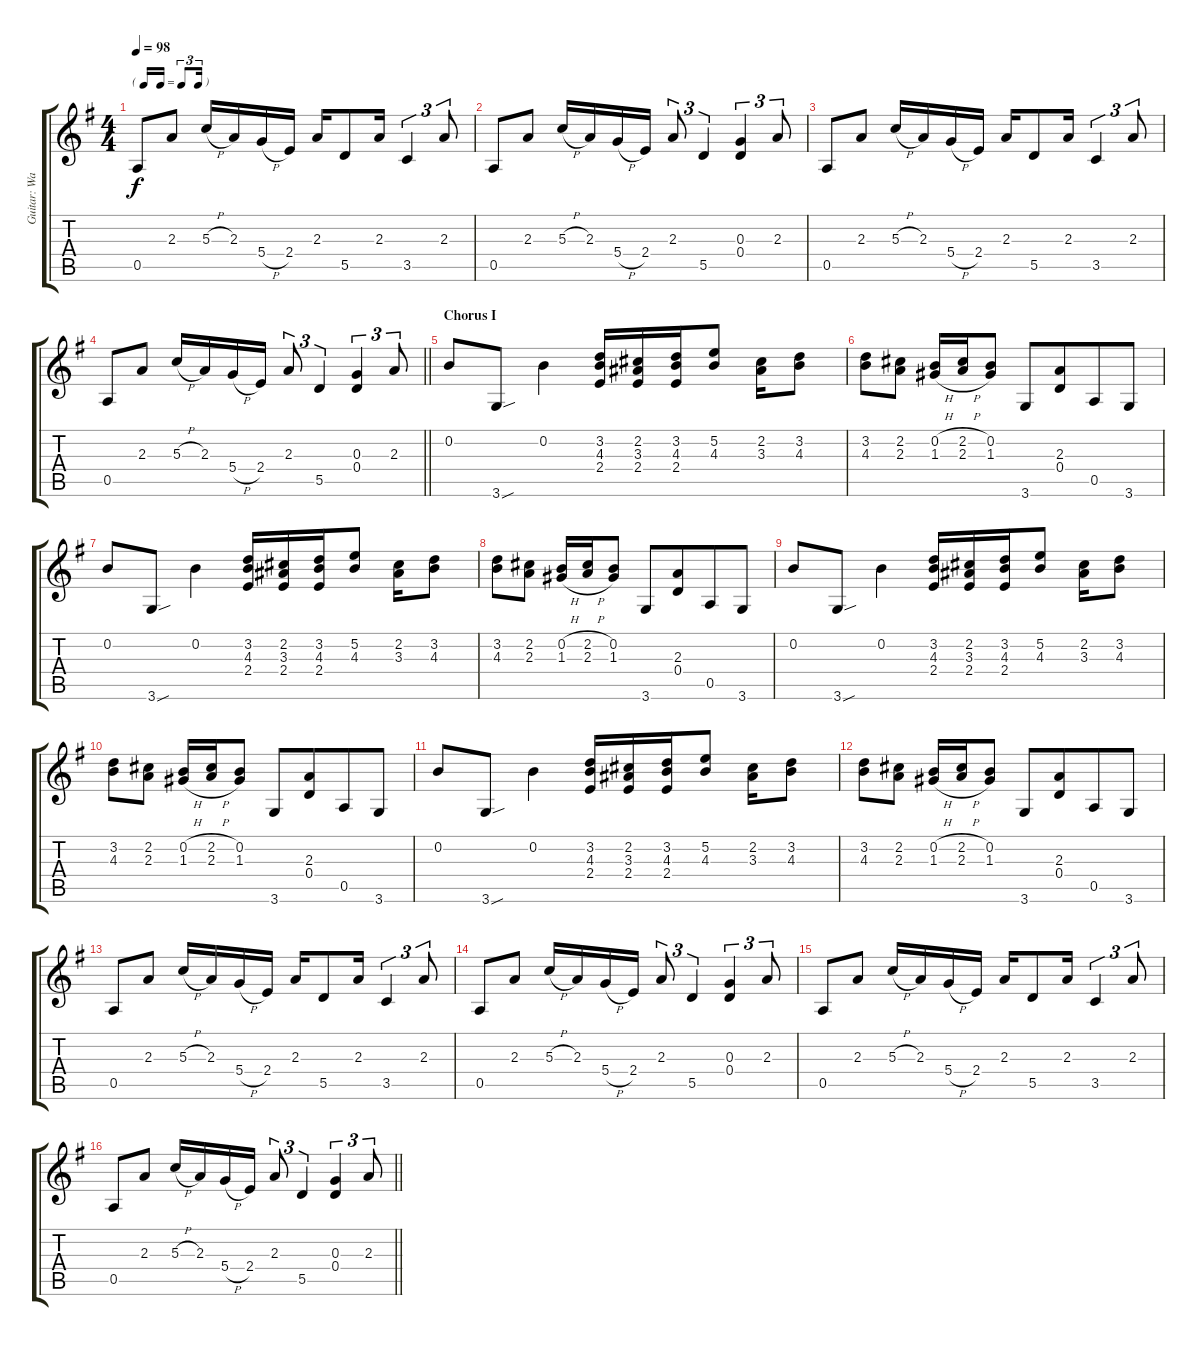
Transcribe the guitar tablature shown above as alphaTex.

\track ("Guitar: Warren" "Guitar: Wa") {instrument distortionguitar}
\staff {score tabs}
\tuning (E4 B3 G3 D3 A2 E2) {hide}
\ts (4 4)
\tf triplet16th
\tempo 98
\clef g2
\ks g
0.5.8{dy f} 2.3.8 5.3{h}.16 2.3.16 5.4{h}.16 2.4.16 2.3.16 5.5.8 2.3.16 3.5.4{tu (3 2)} 2.3.8{tu (3 2)} |
0.5.8 2.3.8 5.3{h}.16 2.3.16 5.4{h}.16 2.4.16 2.3.8{tu (3 2)} 5.5.4{tu (3 2)} (0.3 0.4).4{tu (3 2)} 2.3.8{tu (3 2)} |
0.5.8 2.3.8 5.3{h}.16 2.3.16 5.4{h}.16 2.4.16 2.3.16 5.5.8 2.3.16 3.5.4{tu (3 2)} 2.3.8{tu (3 2)} |
\barLineRight lightlight
0.5.8 2.3.8 5.3{h}.16 2.3.16 5.4{h}.16 2.4.16 2.3.8{tu (3 2)} 5.5.4{tu (3 2)} (0.3 0.4).4{tu (3 2)} 2.3.8{tu (3 2)} |
\section ("" "Chorus I")
0.2.8 3.6{sou}.8 0.2.4 (3.2 4.3 2.4).16 (2.2 3.3 2.4).16 (3.2 4.3 2.4).16 (5.2 4.3).8 (2.2 3.3).16 (3.2 4.3).8 |
(3.2 4.3).8 (2.2 2.3).8 (0.2{h} 1.3{h}).16 (2.2{h} 2.3{h}).16 (0.2 1.3).8 3.6.8 (2.3 0.4).8{beam merge} 0.5.8 3.6.8 |
0.2.8 3.6{sou}.8 0.2.4 (3.2 4.3 2.4).16 (2.2 3.3 2.4).16 (3.2 4.3 2.4).16 (5.2 4.3).8 (2.2 3.3).16 (3.2 4.3).8 |
(3.2 4.3).8 (2.2 2.3).8 (0.2{h} 1.3{h}).16 (2.2{h} 2.3{h}).16 (0.2 1.3).8 3.6.8 (2.3 0.4).8{beam merge} 0.5.8 3.6.8 |
0.2.8 3.6{sou}.8 0.2.4 (3.2 4.3 2.4).16 (2.2 3.3 2.4).16 (3.2 4.3 2.4).16 (5.2 4.3).8 (2.2 3.3).16 (3.2 4.3).8 |
(3.2 4.3).8 (2.2 2.3).8 (0.2{h} 1.3{h}).16 (2.2{h} 2.3{h}).16 (0.2 1.3).8 3.6.8 (2.3 0.4).8{beam merge} 0.5.8 3.6.8 |
0.2.8 3.6{sou}.8 0.2.4 (3.2 4.3 2.4).16 (2.2 3.3 2.4).16 (3.2 4.3 2.4).16 (5.2 4.3).8 (2.2 3.3).16 (3.2 4.3).8 |
(3.2 4.3).8 (2.2 2.3).8 (0.2{h} 1.3{h}).16 (2.2{h} 2.3{h}).16 (0.2 1.3).8 3.6.8 (2.3 0.4).8{beam merge} 0.5.8 3.6.8 |
0.5.8 2.3.8 5.3{h}.16 2.3.16 5.4{h}.16 2.4.16 2.3.16 5.5.8 2.3.16 3.5.4{tu (3 2)} 2.3.8{tu (3 2)} |
0.5.8 2.3.8 5.3{h}.16 2.3.16 5.4{h}.16 2.4.16 2.3.8{tu (3 2)} 5.5.4{tu (3 2)} (0.3 0.4).4{tu (3 2)} 2.3.8{tu (3 2)} |
0.5.8 2.3.8 5.3{h}.16 2.3.16 5.4{h}.16 2.4.16 2.3.16 5.5.8 2.3.16 3.5.4{tu (3 2)} 2.3.8{tu (3 2)} |
\barLineRight lightlight
0.5.8 2.3.8 5.3{h}.16 2.3.16 5.4{h}.16 2.4.16 2.3.8{tu (3 2)} 5.5.4{tu (3 2)} (0.3 0.4).4{tu (3 2)} 2.3.8{tu (3 2)}
